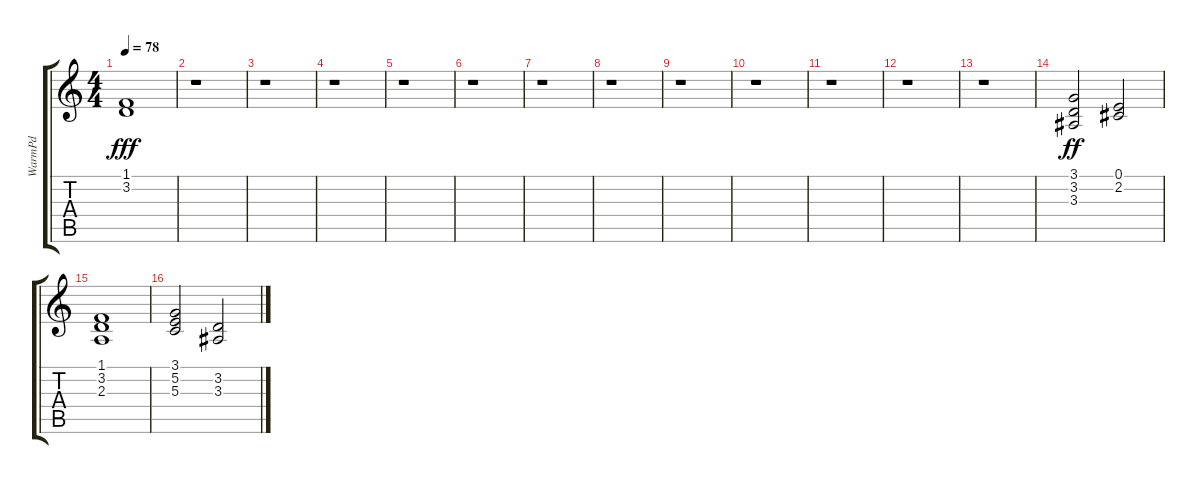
\track ("WarmPd" "WarmPd") {instrument pad2warm}
\staff {score tabs}
\tuning (E4 B3 G3 D3 A2 E2) {hide}
\ts (4 4)
\tempo 78
\clef g2
\ks c
(1.1 3.2).1{dy fff} |
r.1 |
r.1 |
r.1 |
r.1 |
r.1 |
r.1 |
r.1 |
r.1 |
r.1 |
r.1 |
r.1 |
r.1 |
(3.1 3.2 3.3).2{dy ff} (0.1 2.2).2 |
(1.1 3.2 2.3).1 |
(3.1 5.2 5.3).2 (3.2 3.3).2
